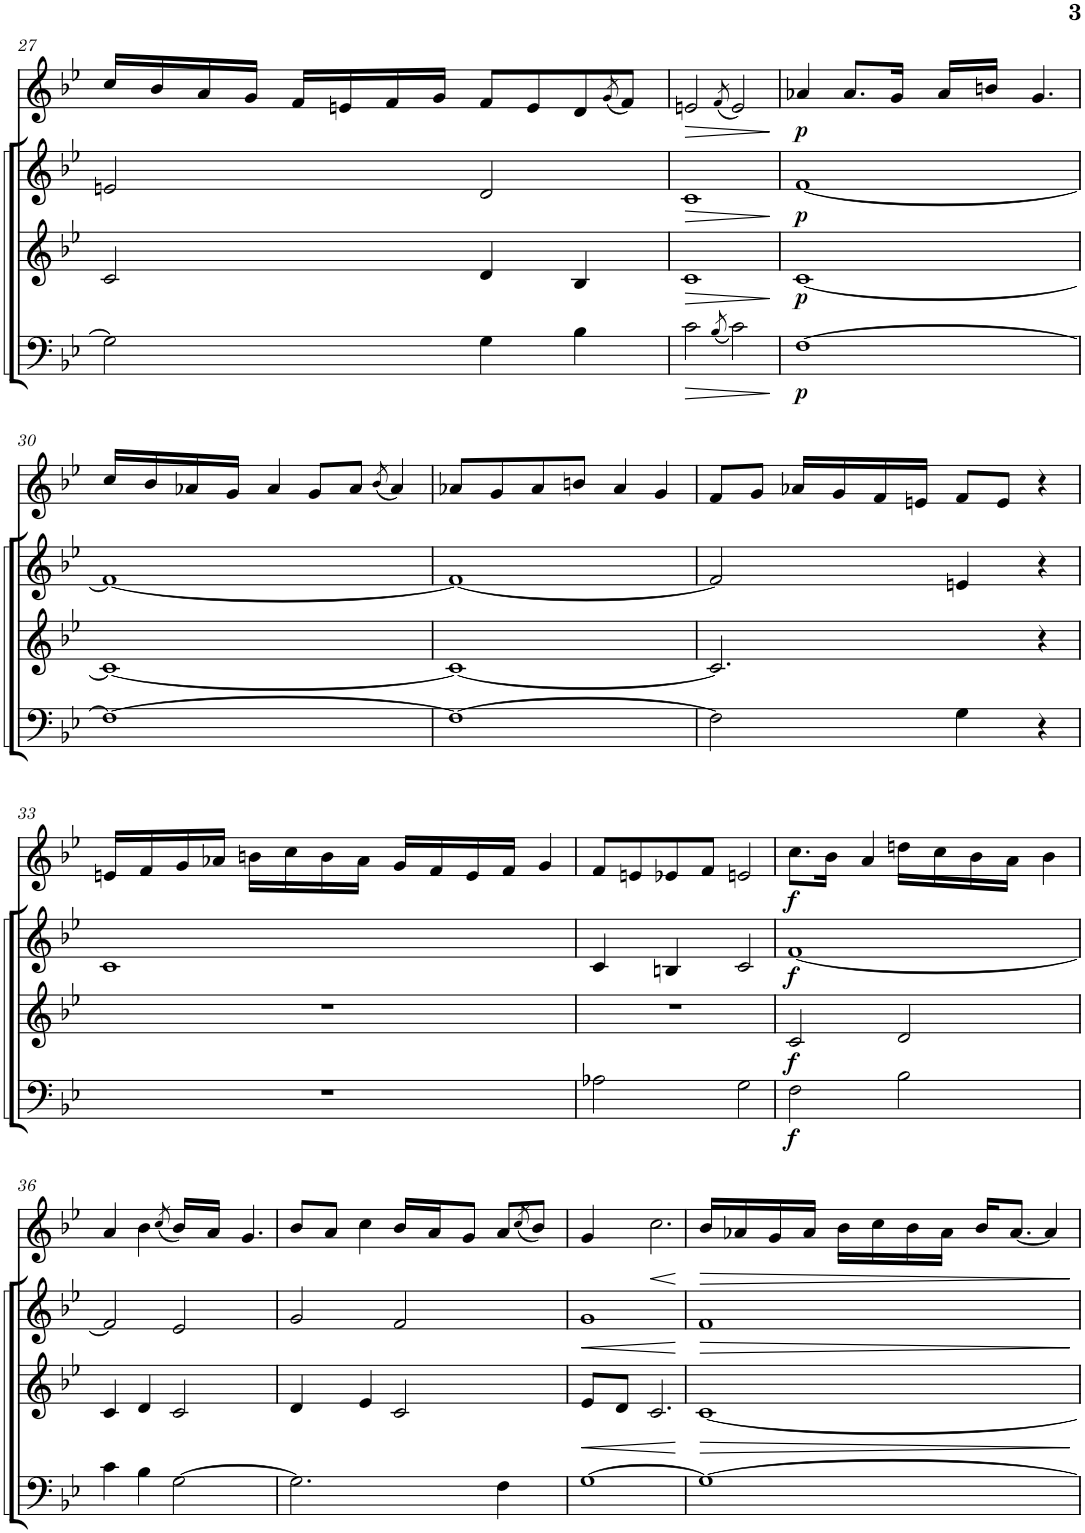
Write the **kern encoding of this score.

**kern	**dynam	**kern	**dynam	**kern	**dynam	**kern	**dynam
*part4	*part4	*part3	*part3	*part2	*part2	*part1	*part1
*staff4	*staff4	*staff3	*staff3	*staff2	*staff2	*staff1	*staff1
*I"Voix	*	*I"Voix	*	*I"Voix	*	*I"Flûte Irlandaise	*
*	*	*	*	*	*	*I'Fl	*
!!LO:PB:g=z
*clefF4	*	*clefG2	*	*clefG2	*	*clefG2	*
*k[b-e-]	*	*k[b-e-]	*	*k[b-e-]	*	*k[b-e-]	*
*M4/4	*	*M4/4	*	*M4/4	*	*M4/4	*
*met(c)	*	*met(c)	*	*met(c)	*	*met(c)	*
=27	=27	=27	=27	=27	=27	=27	=27
2G\]	.	2c/	.	2en/	.	16cc/LL	.
.	.	.	.	.	.	16b-/	.
.	.	.	.	.	.	16a/	.
.	.	.	.	.	.	16g/JJ	.
.	.	.	.	.	.	16f/LL	.
.	.	.	.	.	.	16en/	.
.	.	.	.	.	.	16f/	.
.	.	.	.	.	.	16g/JJ	.
4G\	.	4d/	.	2d/	.	8f/L	.
.	.	.	.	.	.	8e/	.
4B-\	.	4B-/	.	.	.	8d/	.
.	.	.	.	.	.	(8qg/	.
.	.	.	.	.	.	8f/J)	.
=28	=28	=28	=28	=28	=28	=28	=28
!	!LO:HP:b	!	!LO:HP:b	!	!LO:HP:b	!	!LO:HP:b
2c\	>	1c	>	1c	>	2en/	>
(8qB-/	.	.	.	.	.	(8qf/	.
2c\)	.	.	.	.	.	2e/)	.
.	]	.	]	.	]	.	]
=29	=29	=29	=29	=29	=29	=29	=29
!	!LO:DY:b	!	!LO:DY:b	!	!LO:DY:b	!	!LO:DY:b
[1F	p	[1c	p	[1f	p	4a-X/	p
.	.	.	.	.	.	8.a-/L	.
.	.	.	.	.	.	16g/Jk	.
.	.	.	.	.	.	16a-/LL	.
.	.	.	.	.	.	16bn/JJ	.
.	.	.	.	.	.	4.g/	.
!!LO:LB:g=z
=30	=30	=30	=30	=30	=30	=30	=30
1F_	.	1c_	.	1f_	.	16cc/LL	.
.	.	.	.	.	.	16b-/	.
.	.	.	.	.	.	16a-X/	.
.	.	.	.	.	.	16g/JJ	.
.	.	.	.	.	.	4a-/	.
.	.	.	.	.	.	8g/L	.
.	.	.	.	.	.	8a-/J	.
.	.	.	.	.	.	(8qb-/	.
.	.	.	.	.	.	4a-/)	.
=31	=31	=31	=31	=31	=31	=31	=31
1F_	.	1c_	.	1f_	.	8a-X/L	.
.	.	.	.	.	.	8g/	.
.	.	.	.	.	.	8a-/	.
.	.	.	.	.	.	8bn/J	.
.	.	.	.	.	.	4a-/	.
.	.	.	.	.	.	4g/	.
=32	=32	=32	=32	=32	=32	=32	=32
2F\]	.	2.c/]	.	2f/]	.	8f/L	.
.	.	.	.	.	.	8g/J	.
.	.	.	.	.	.	16a-X/LL	.
.	.	.	.	.	.	16g/	.
.	.	.	.	.	.	16f/	.
.	.	.	.	.	.	16en/JJ	.
4G\	.	.	.	4en/	.	8f/L	.
.	.	.	.	.	.	8e/J	.
4r	.	4r	.	4r	.	4r	.
!!LO:LB:g=z
=33	=33	=33	=33	=33	=33	=33	=33
1r	.	1r	.	1c	.	16en/LL	.
.	.	.	.	.	.	16f/	.
.	.	.	.	.	.	16g/	.
.	.	.	.	.	.	16a-X/JJ	.
.	.	.	.	.	.	16bn\LL	.
.	.	.	.	.	.	16cc\	.
.	.	.	.	.	.	16b\	.
.	.	.	.	.	.	16a-\JJ	.
.	.	.	.	.	.	16g/LL	.
.	.	.	.	.	.	16f/	.
.	.	.	.	.	.	16e/	.
.	.	.	.	.	.	16f/JJ	.
.	.	.	.	.	.	4g/	.
=34	=34	=34	=34	=34	=34	=34	=34
2A-X\	.	1r	.	4c/	.	8f/L	.
.	.	.	.	.	.	8en/	.
.	.	.	.	4Bn/	.	8e-X/	.
.	.	.	.	.	.	8f/J	.
2G\	.	.	.	2c/	.	2en/	.
=35	=35	=35	=35	=35	=35	=35	=35
!	!LO:DY:b	!	!LO:DY:b	!	!LO:DY:b	!	!LO:DY:b
2F\	f	2c/	f	[1f	f	8.cc\L	f
.	.	.	.	.	.	16b-\Jk	.
.	.	.	.	.	.	4a/	.
2B-\	.	2d/	.	.	.	16ddn\LL	.
.	.	.	.	.	.	16cc\	.
.	.	.	.	.	.	16b-\	.
.	.	.	.	.	.	16a\JJ	.
.	.	.	.	.	.	4b-\	.
!!LO:LB:g=z
=36	=36	=36	=36	=36	=36	=36	=36
4c\	.	4c/	.	2f/]	.	4a/	.
4B-\	.	4d/	.	.	.	4b-\	.
.	.	.	.	.	.	(8qcc/	.
[2G\	.	2c/	.	2e-/	.	16b-/LL)	.
.	.	.	.	.	.	16a/JJ	.
.	.	.	.	.	.	4.g/	.
=37	=37	=37	=37	=37	=37	=37	=37
2.G\]	.	4d/	.	2g/	.	8b-/L	.
.	.	.	.	.	.	8a/J	.
.	.	4e-/	.	.	.	4cc\	.
.	.	2c/	.	2f/	.	16b-/LL	.
.	.	.	.	.	.	16a/J	.
.	.	.	.	.	.	8g/J	.
4F\	.	.	.	.	.	8a/L	.
.	.	.	.	.	.	(8qcc/	.
.	.	.	.	.	.	8b-/J)	.
=38	=38	=38	=38	=38	=38	=38	=38
!	!	!	!LO:HP:b	!	!LO:HP:b	!	!
[1G	.	8e-/L	<	1g	<	4g/	.
.	.	8d/J	.	.	.	.	.
!	!	!	!	!	!	!	!LO:HP:b
.	.	2.c/	.	.	.	2.cc\	<
.	.	.	[	.	[	.	[
=39	=39	=39	=39	=39	=39	=39	=39
!	!	!	!LO:HP:b	!	!LO:HP:b	!	!LO:HP:b
1G_	.	[1c	>	1f	>	16b-/LL	>
.	.	.	.	.	.	16a-X/	.
.	.	.	.	.	.	16g/	.
.	.	.	.	.	.	16a-/JJ	.
.	.	.	.	.	.	16b-\LL	.
.	.	.	.	.	.	16cc\	.
.	.	.	.	.	.	16b-\	.
.	.	.	.	.	.	16a-\JJ	.
.	.	.	.	.	.	16b-/KL	.
.	.	.	.	.	.	[8.a-/J	.
.	.	.	.	.	.	4a-/]	.
.	.	.	]	.	]	.	]
=	=	=	=	=	=	=	=
*-	*-	*-	*-	*-	*-	*-	*-
